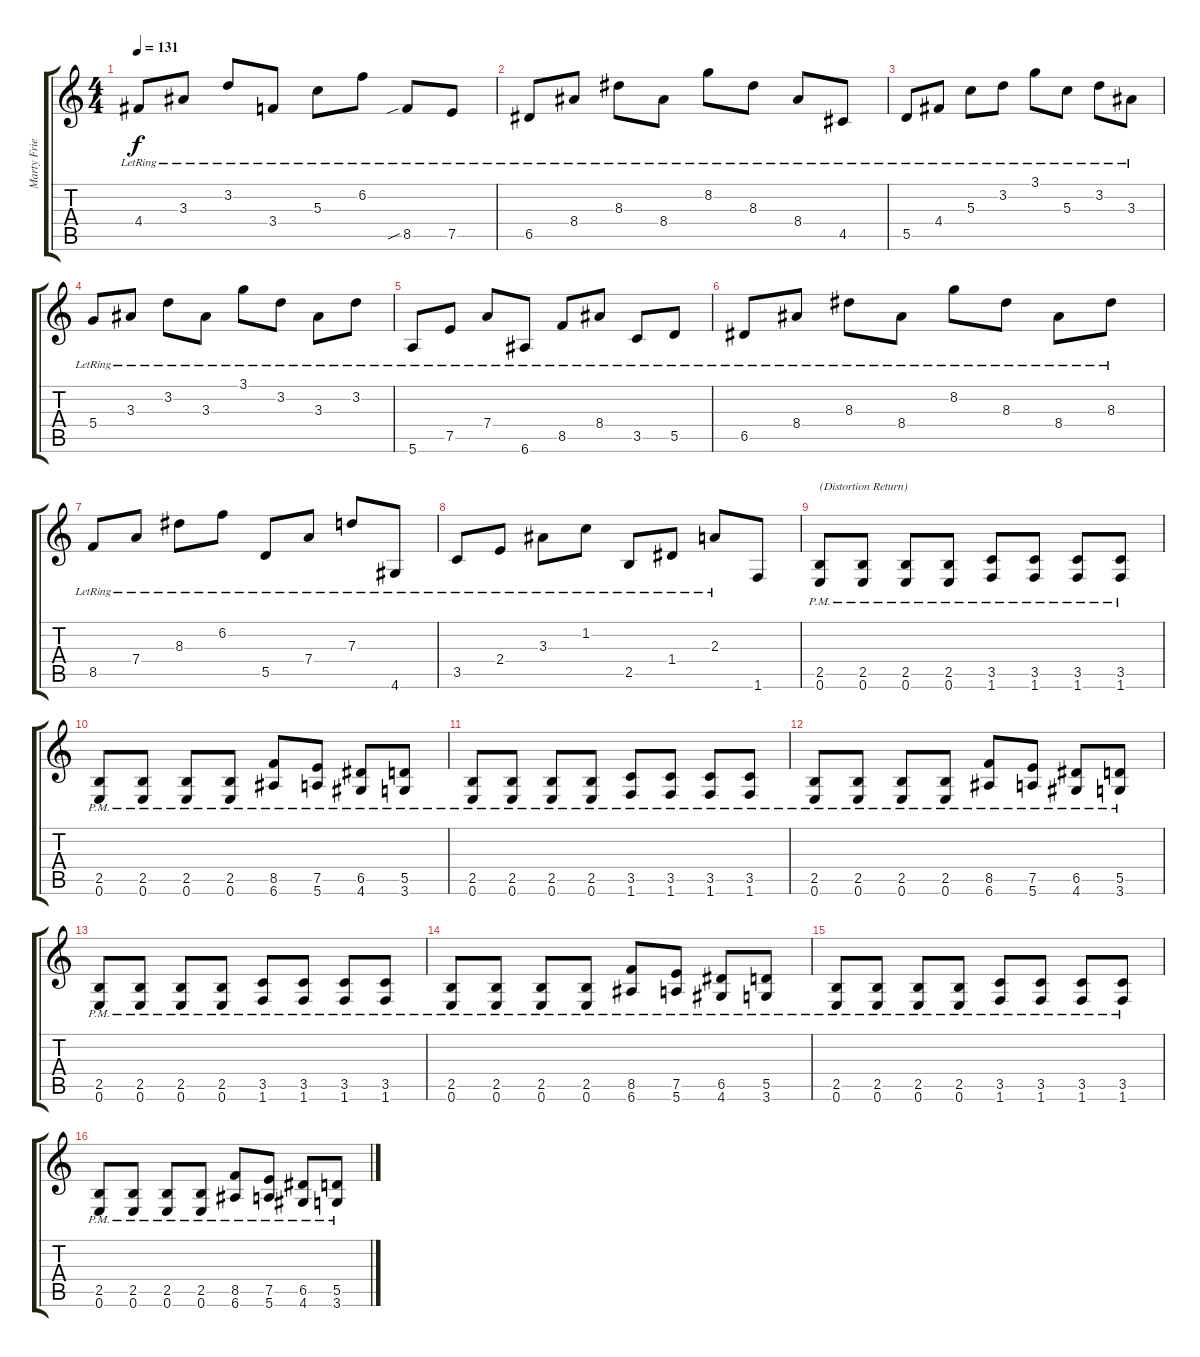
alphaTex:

\track ("Marty Friedman" "Marty Frie") {instrument distortionguitar}
\staff {score tabs}
\tuning (E4 B3 G3 D3 A2 E2) {hide}
\ts (4 4)
\tempo 131
\clef g2
\ks c
4.4{lr}.8{dy f} 3.3{lr}.8 3.2{lr}.8 3.4{lr}.8 5.3{lr}.8 6.2{lr}.8 8.5{sib lr}.8 7.5{lr}.8 |
6.5{lr}.8 8.4{lr}.8 8.3{lr}.8 8.4{lr}.8 8.2{lr}.8 8.3{lr}.8 8.4{lr}.8 4.5{lr}.8 |
5.5{lr}.8 4.4{lr}.8 5.3{lr}.8 3.2{lr}.8 3.1{lr}.8 5.3{lr}.8 3.2{lr}.8 3.3{lr}.8 |
5.4{lr}.8 3.3{lr}.8 3.2{lr}.8 3.3{lr}.8 3.1{lr}.8 3.2{lr}.8 3.3{lr}.8 3.2{lr}.8 |
5.6{lr}.8 7.5{lr}.8 7.4{lr}.8 6.6{lr}.8 8.5{lr}.8 8.4{lr}.8 3.5{lr}.8 5.5{lr}.8 |
6.5{lr}.8 8.4{lr}.8 8.3{lr}.8 8.4{lr}.8 8.2{lr}.8 8.3{lr}.8 8.4{lr}.8 8.3{lr}.8 |
8.5{lr}.8 7.4{lr}.8 8.3{lr}.8 6.2{lr}.8 5.5{lr}.8 7.4{lr}.8 7.3{lr}.8 4.6{lr}.8 |
3.5{lr}.8 2.4{lr}.8 3.3{lr}.8 1.2{lr}.8 2.5{lr}.8 1.4{lr}.8 2.3{lr}.8 1.6.8 |
(2.5{pm} 0.6{pm}).8{txt "(Distortion Return)" volume 13 instrument distortionguitar} (2.5{pm} 0.6{pm}).8 (2.5{pm} 0.6{pm}).8 (2.5{pm} 0.6{pm}).8 (3.5{pm} 1.6{pm}).8 (3.5{pm} 1.6{pm}).8 (3.5{pm} 1.6{pm}).8 (3.5{pm} 1.6{pm}).8 |
(2.5{pm} 0.6{pm}).8 (2.5{pm} 0.6{pm}).8 (2.5{pm} 0.6{pm}).8 (2.5{pm} 0.6{pm}).8 (8.5{pm} 6.6{pm}).8 (7.5{pm} 5.6{pm}).8 (6.5{pm} 4.6{pm}).8 (5.5{pm} 3.6{pm}).8 |
(2.5{pm} 0.6{pm}).8 (2.5{pm} 0.6{pm}).8 (2.5{pm} 0.6{pm}).8 (2.5{pm} 0.6{pm}).8 (3.5{pm} 1.6{pm}).8 (3.5{pm} 1.6{pm}).8 (3.5{pm} 1.6{pm}).8 (3.5{pm} 1.6{pm}).8 |
(2.5{pm} 0.6{pm}).8 (2.5{pm} 0.6{pm}).8 (2.5{pm} 0.6{pm}).8 (2.5{pm} 0.6{pm}).8 (8.5{pm} 6.6{pm}).8 (7.5{pm} 5.6{pm}).8 (6.5{pm} 4.6{pm}).8 (5.5{pm} 3.6{pm}).8 |
(2.5{pm} 0.6{pm}).8 (2.5{pm} 0.6{pm}).8 (2.5{pm} 0.6{pm}).8 (2.5{pm} 0.6{pm}).8 (3.5{pm} 1.6{pm}).8 (3.5{pm} 1.6{pm}).8 (3.5{pm} 1.6{pm}).8 (3.5{pm} 1.6{pm}).8 |
(2.5{pm} 0.6{pm}).8 (2.5{pm} 0.6{pm}).8 (2.5{pm} 0.6{pm}).8 (2.5{pm} 0.6{pm}).8 (8.5{pm} 6.6{pm}).8 (7.5{pm} 5.6{pm}).8 (6.5{pm} 4.6{pm}).8 (5.5{pm} 3.6{pm}).8 |
(2.5{pm} 0.6{pm}).8 (2.5{pm} 0.6{pm}).8 (2.5{pm} 0.6{pm}).8 (2.5{pm} 0.6{pm}).8 (3.5{pm} 1.6{pm}).8 (3.5{pm} 1.6{pm}).8 (3.5{pm} 1.6{pm}).8 (3.5{pm} 1.6{pm}).8 |
(2.5{pm} 0.6{pm}).8 (2.5{pm} 0.6{pm}).8 (2.5{pm} 0.6{pm}).8 (2.5{pm} 0.6{pm}).8 (8.5{pm} 6.6{pm}).8 (7.5{pm} 5.6{pm}).8 (6.5{pm} 4.6{pm}).8 (5.5{pm} 3.6{pm}).8
